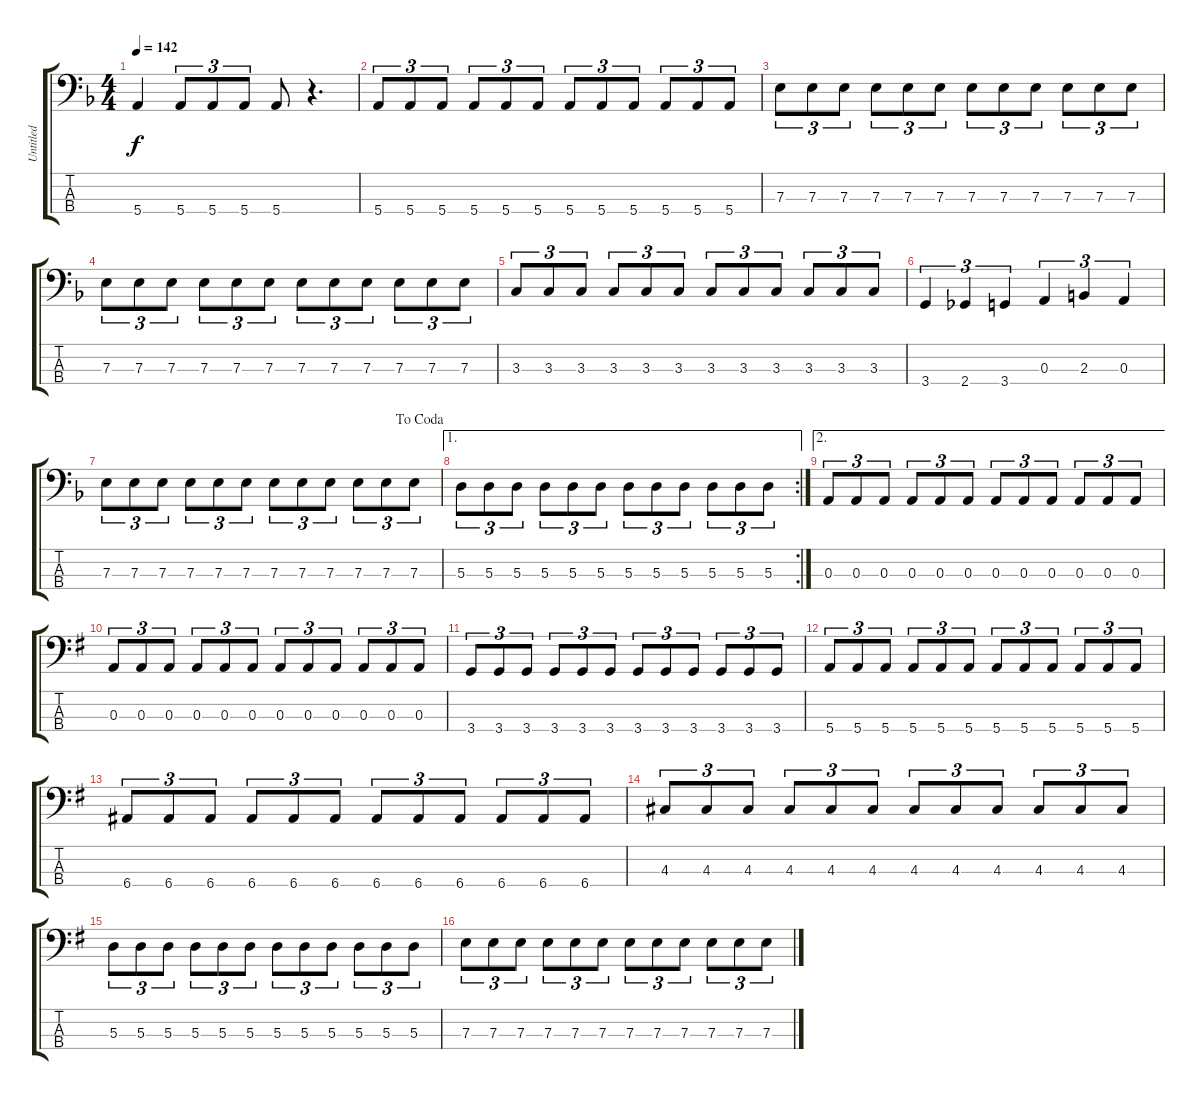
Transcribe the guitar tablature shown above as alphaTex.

\track ("Untitled" "Untitled") {instrument electricbassfinger}
\staff {score tabs}
\tuning (G2 D2 A1 E1) {hide}
\ts (4 4)
\tempo 142
\clef f4
\ks f
5.4.4{dy f} 5.4.8{tu (3 2)} 5.4.8{tu (3 2)} 5.4.8{tu (3 2)} 5.4.8 r.4{d} |
5.4.8{tu (3 2)} 5.4.8{tu (3 2)} 5.4.8{tu (3 2)} 5.4.8{tu (3 2)} 5.4.8{tu (3 2)} 5.4.8{tu (3 2)} 5.4.8{tu (3 2)} 5.4.8{tu (3 2)} 5.4.8{tu (3 2)} 5.4.8{tu (3 2)} 5.4.8{tu (3 2)} 5.4.8{tu (3 2)} |
7.3.8{tu (3 2)} 7.3.8{tu (3 2)} 7.3.8{tu (3 2)} 7.3.8{tu (3 2)} 7.3.8{tu (3 2)} 7.3.8{tu (3 2)} 7.3.8{tu (3 2)} 7.3.8{tu (3 2)} 7.3.8{tu (3 2)} 7.3.8{tu (3 2)} 7.3.8{tu (3 2)} 7.3.8{tu (3 2)} |
7.3.8{tu (3 2)} 7.3.8{tu (3 2)} 7.3.8{tu (3 2)} 7.3.8{tu (3 2)} 7.3.8{tu (3 2)} 7.3.8{tu (3 2)} 7.3.8{tu (3 2)} 7.3.8{tu (3 2)} 7.3.8{tu (3 2)} 7.3.8{tu (3 2)} 7.3.8{tu (3 2)} 7.3.8{tu (3 2)} |
3.3.8{tu (3 2)} 3.3.8{tu (3 2)} 3.3.8{tu (3 2)} 3.3.8{tu (3 2)} 3.3.8{tu (3 2)} 3.3.8{tu (3 2)} 3.3.8{tu (3 2)} 3.3.8{tu (3 2)} 3.3.8{tu (3 2)} 3.3.8{tu (3 2)} 3.3.8{tu (3 2)} 3.3.8{tu (3 2)} |
3.4.4{tu (3 2)} 2.4.4{tu (3 2)} 3.4.4{tu (3 2)} 0.3.4{tu (3 2)} 2.3.4{tu (3 2)} 0.3.4{tu (3 2)} |
\jump dacoda
7.3.8{tu (3 2)} 7.3.8{tu (3 2)} 7.3.8{tu (3 2)} 7.3.8{tu (3 2)} 7.3.8{tu (3 2)} 7.3.8{tu (3 2)} 7.3.8{tu (3 2)} 7.3.8{tu (3 2)} 7.3.8{tu (3 2)} 7.3.8{tu (3 2)} 7.3.8{tu (3 2)} 7.3.8{tu (3 2)} |
\ae 1
\rc 2
5.3.8{tu (3 2)} 5.3.8{tu (3 2)} 5.3.8{tu (3 2)} 5.3.8{tu (3 2)} 5.3.8{tu (3 2)} 5.3.8{tu (3 2)} 5.3.8{tu (3 2)} 5.3.8{tu (3 2)} 5.3.8{tu (3 2)} 5.3.8{tu (3 2)} 5.3.8{tu (3 2)} 5.3.8{tu (3 2)} |
\ae 2
0.3.8{tu (3 2)} 0.3.8{tu (3 2)} 0.3.8{tu (3 2)} 0.3.8{tu (3 2)} 0.3.8{tu (3 2)} 0.3.8{tu (3 2)} 0.3.8{tu (3 2)} 0.3.8{tu (3 2)} 0.3.8{tu (3 2)} 0.3.8{tu (3 2)} 0.3.8{tu (3 2)} 0.3.8{tu (3 2)} |
\ks g
0.3.8{tu (3 2)} 0.3.8{tu (3 2)} 0.3.8{tu (3 2)} 0.3.8{tu (3 2)} 0.3.8{tu (3 2)} 0.3.8{tu (3 2)} 0.3.8{tu (3 2)} 0.3.8{tu (3 2)} 0.3.8{tu (3 2)} 0.3.8{tu (3 2)} 0.3.8{tu (3 2)} 0.3.8{tu (3 2)} |
3.4.8{tu (3 2)} 3.4.8{tu (3 2)} 3.4.8{tu (3 2)} 3.4.8{tu (3 2)} 3.4.8{tu (3 2)} 3.4.8{tu (3 2)} 3.4.8{tu (3 2)} 3.4.8{tu (3 2)} 3.4.8{tu (3 2)} 3.4.8{tu (3 2)} 3.4.8{tu (3 2)} 3.4.8{tu (3 2)} |
5.4.8{tu (3 2)} 5.4.8{tu (3 2)} 5.4.8{tu (3 2)} 5.4.8{tu (3 2)} 5.4.8{tu (3 2)} 5.4.8{tu (3 2)} 5.4.8{tu (3 2)} 5.4.8{tu (3 2)} 5.4.8{tu (3 2)} 5.4.8{tu (3 2)} 5.4.8{tu (3 2)} 5.4.8{tu (3 2)} |
6.4.8{tu (3 2)} 6.4.8{tu (3 2)} 6.4.8{tu (3 2)} 6.4.8{tu (3 2)} 6.4.8{tu (3 2)} 6.4.8{tu (3 2)} 6.4.8{tu (3 2)} 6.4.8{tu (3 2)} 6.4.8{tu (3 2)} 6.4.8{tu (3 2)} 6.4.8{tu (3 2)} 6.4.8{tu (3 2)} |
4.3.8{tu (3 2)} 4.3.8{tu (3 2)} 4.3.8{tu (3 2)} 4.3.8{tu (3 2)} 4.3.8{tu (3 2)} 4.3.8{tu (3 2)} 4.3.8{tu (3 2)} 4.3.8{tu (3 2)} 4.3.8{tu (3 2)} 4.3.8{tu (3 2)} 4.3.8{tu (3 2)} 4.3.8{tu (3 2)} |
5.3.8{tu (3 2)} 5.3.8{tu (3 2)} 5.3.8{tu (3 2)} 5.3.8{tu (3 2)} 5.3.8{tu (3 2)} 5.3.8{tu (3 2)} 5.3.8{tu (3 2)} 5.3.8{tu (3 2)} 5.3.8{tu (3 2)} 5.3.8{tu (3 2)} 5.3.8{tu (3 2)} 5.3.8{tu (3 2)} |
7.3.8{tu (3 2)} 7.3.8{tu (3 2)} 7.3.8{tu (3 2)} 7.3.8{tu (3 2)} 7.3.8{tu (3 2)} 7.3.8{tu (3 2)} 7.3.8{tu (3 2)} 7.3.8{tu (3 2)} 7.3.8{tu (3 2)} 7.3.8{tu (3 2)} 7.3.8{tu (3 2)} 7.3.8{tu (3 2)}
